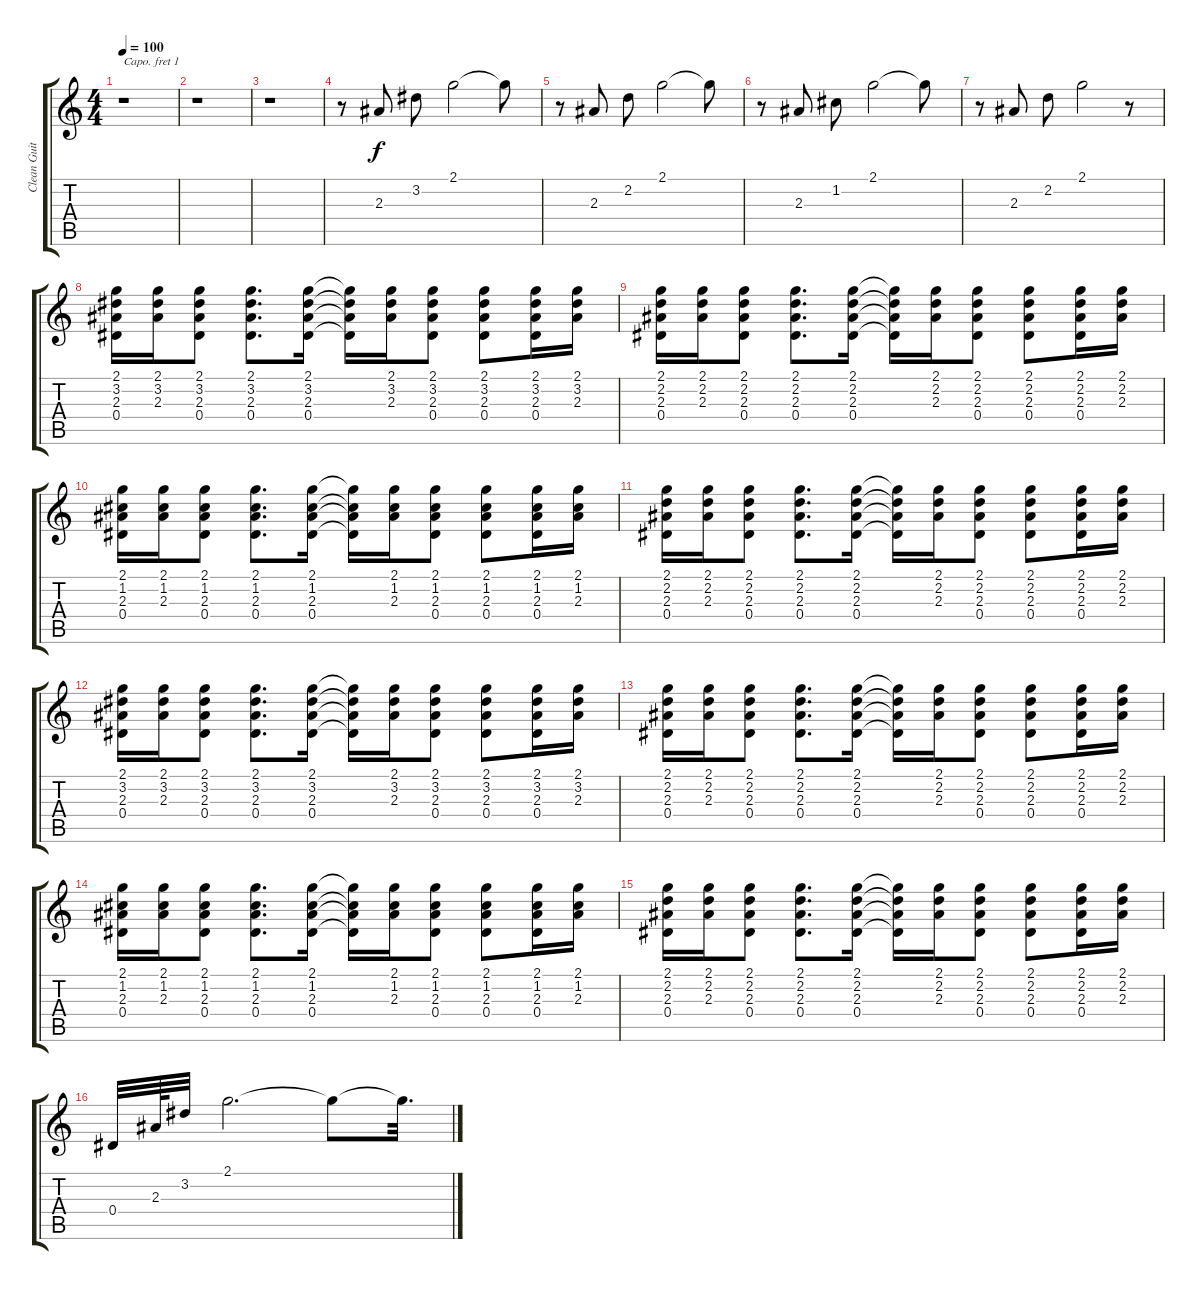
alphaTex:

\track ("Clean Guitar" "Clean Guit") {instrument electricguitarclean}
\staff {score tabs}
\capo 1
\tuning (E4 B3 G3 D3 A2 E2) {hide}
\ts (4 4)
\tempo 100
\clef g2
\ks c
r.1{dy f} |
r.1 |
r.1 |
r.8 2.3.8 3.2.8 2.1.2 2.1{t}.8 |
r.8 2.3.8 2.2.8 2.1.2 2.1{t}.8 |
r.8 2.3.8 1.2.8 2.1.2 2.1{t}.8 |
r.8 2.3.8 2.2.8 2.1.2 r.8 |
(2.1 3.2 2.3 0.4).16 (2.1 3.2 2.3).16 (2.1 3.2 2.3 0.4).8 (2.1 3.2 2.3 0.4).8{d} (2.1 3.2 2.3 0.4).16 (2.1{t} 3.2{t} 2.3{t} 0.4{t}).16 (2.1 3.2 2.3).16 (2.1 3.2 2.3 0.4).8 (2.1 3.2 2.3 0.4).8 (2.1 3.2 2.3 0.4).16 (2.1 3.2 2.3).16 |
(2.1 2.2 2.3 0.4).16 (2.1 2.2 2.3).16 (2.1 2.2 2.3 0.4).8 (2.1 2.2 2.3 0.4).8{d} (2.1 2.2 2.3 0.4).16 (2.1{t} 2.2{t} 2.3{t} 0.4{t}).16 (2.1 2.2 2.3).16 (2.1 2.2 2.3 0.4).8 (2.1 2.2 2.3 0.4).8 (2.1 2.2 2.3 0.4).16 (2.1 2.2 2.3).16 |
(2.1 1.2 2.3 0.4).16 (2.1 1.2 2.3).16 (2.1 1.2 2.3 0.4).8 (2.1 1.2 2.3 0.4).8{d} (2.1 1.2 2.3 0.4).16 (2.1{t} 1.2{t} 2.3{t} 0.4{t}).16 (2.1 1.2 2.3).16 (2.1 1.2 2.3 0.4).8 (2.1 1.2 2.3 0.4).8 (2.1 1.2 2.3 0.4).16 (2.1 1.2 2.3).16 |
(2.1 2.2 2.3 0.4).16 (2.1 2.2 2.3).16 (2.1 2.2 2.3 0.4).8 (2.1 2.2 2.3 0.4).8{d} (2.1 2.2 2.3 0.4).16 (2.1{t} 2.2{t} 2.3{t} 0.4{t}).16 (2.1 2.2 2.3).16 (2.1 2.2 2.3 0.4).8 (2.1 2.2 2.3 0.4).8 (2.1 2.2 2.3 0.4).16 (2.1 2.2 2.3).16 |
(2.1 3.2 2.3 0.4).16 (2.1 3.2 2.3).16 (2.1 3.2 2.3 0.4).8 (2.1 3.2 2.3 0.4).8{d} (2.1 3.2 2.3 0.4).16 (2.1{t} 3.2{t} 2.3{t} 0.4{t}).16 (2.1 3.2 2.3).16 (2.1 3.2 2.3 0.4).8 (2.1 3.2 2.3 0.4).8 (2.1 3.2 2.3 0.4).16 (2.1 3.2 2.3).16 |
(2.1 2.2 2.3 0.4).16 (2.1 2.2 2.3).16 (2.1 2.2 2.3 0.4).8 (2.1 2.2 2.3 0.4).8{d} (2.1 2.2 2.3 0.4).16 (2.1{t} 2.2{t} 2.3{t} 0.4{t}).16 (2.1 2.2 2.3).16 (2.1 2.2 2.3 0.4).8 (2.1 2.2 2.3 0.4).8 (2.1 2.2 2.3 0.4).16 (2.1 2.2 2.3).16 |
(2.1 1.2 2.3 0.4).16 (2.1 1.2 2.3).16 (2.1 1.2 2.3 0.4).8 (2.1 1.2 2.3 0.4).8{d} (2.1 1.2 2.3 0.4).16 (2.1{t} 1.2{t} 2.3{t} 0.4{t}).16 (2.1 1.2 2.3).16 (2.1 1.2 2.3 0.4).8 (2.1 1.2 2.3 0.4).8 (2.1 1.2 2.3 0.4).16 (2.1 1.2 2.3).16 |
(2.1 2.2 2.3 0.4).16 (2.1 2.2 2.3).16 (2.1 2.2 2.3 0.4).8 (2.1 2.2 2.3 0.4).8{d} (2.1 2.2 2.3 0.4).16 (2.1{t} 2.2{t} 2.3{t} 0.4{t}).16 (2.1 2.2 2.3).16 (2.1 2.2 2.3 0.4).8 (2.1 2.2 2.3 0.4).8 (2.1 2.2 2.3 0.4).16 (2.1 2.2 2.3).16 |
0.4.32 2.3.64 3.2.32 2.1.2{d} 2.1{t}.8 2.1{t}.32{d}
